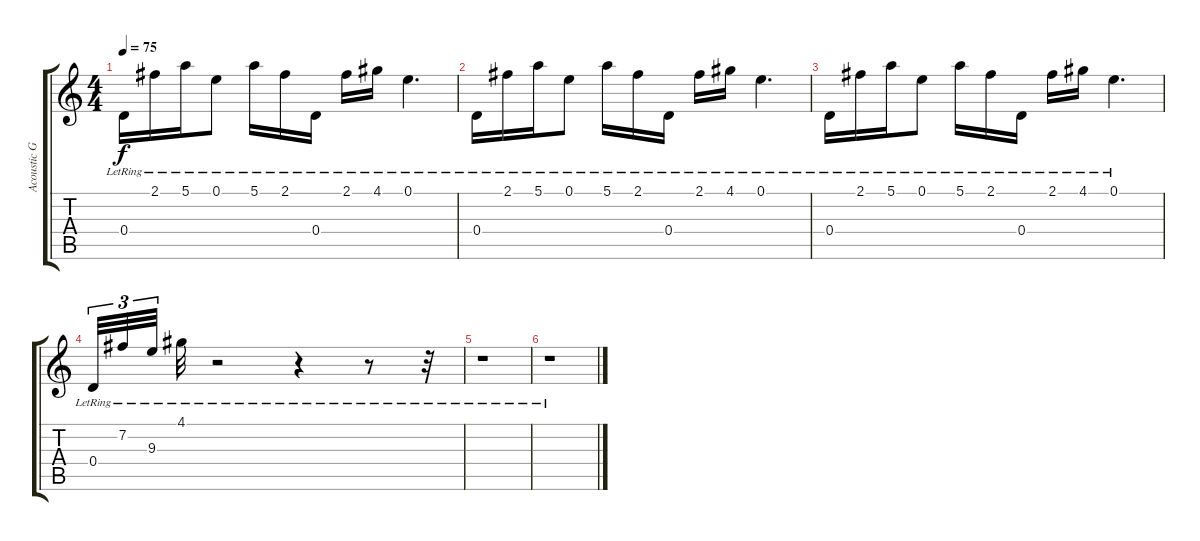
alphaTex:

\track ("Acoustic Guitar" "Acoustic G") {instrument acousticguitarsteel}
\staff {score tabs}
\tuning (E4 B3 G3 D3 A2 E2) {hide}
\ts (4 4)
\tempo 75
\clef g2
\ks c
0.4{lr}.16{dy f} 2.1{lr}.16 5.1{lr}.16 0.1{lr}.8 5.1{lr}.16 2.1{lr}.16 0.4{lr}.16 2.1{lr}.16 4.1{lr}.16 0.1{lr}.4{d} |
0.4{lr}.16 2.1{lr}.16 5.1{lr}.16 0.1{lr}.8 5.1{lr}.16 2.1{lr}.16 0.4{lr}.16 2.1{lr}.16 4.1{lr}.16 0.1{lr}.4{d} |
0.4{lr}.16 2.1{lr}.16 5.1{lr}.16 0.1{lr}.8 5.1{lr}.16 2.1{lr}.16 0.4{lr}.16 2.1{lr}.16 4.1{lr}.16 0.1{lr}.4{d} |
0.4{lr}.32{tu (3 2)} 7.2{lr}.32{tu (3 2)} 9.3{lr}.32{tu (3 2) beam splitsecondary} 4.1{lr}.32 r.2 r.4 r.8 r.32 |
r.1 |
r.1
